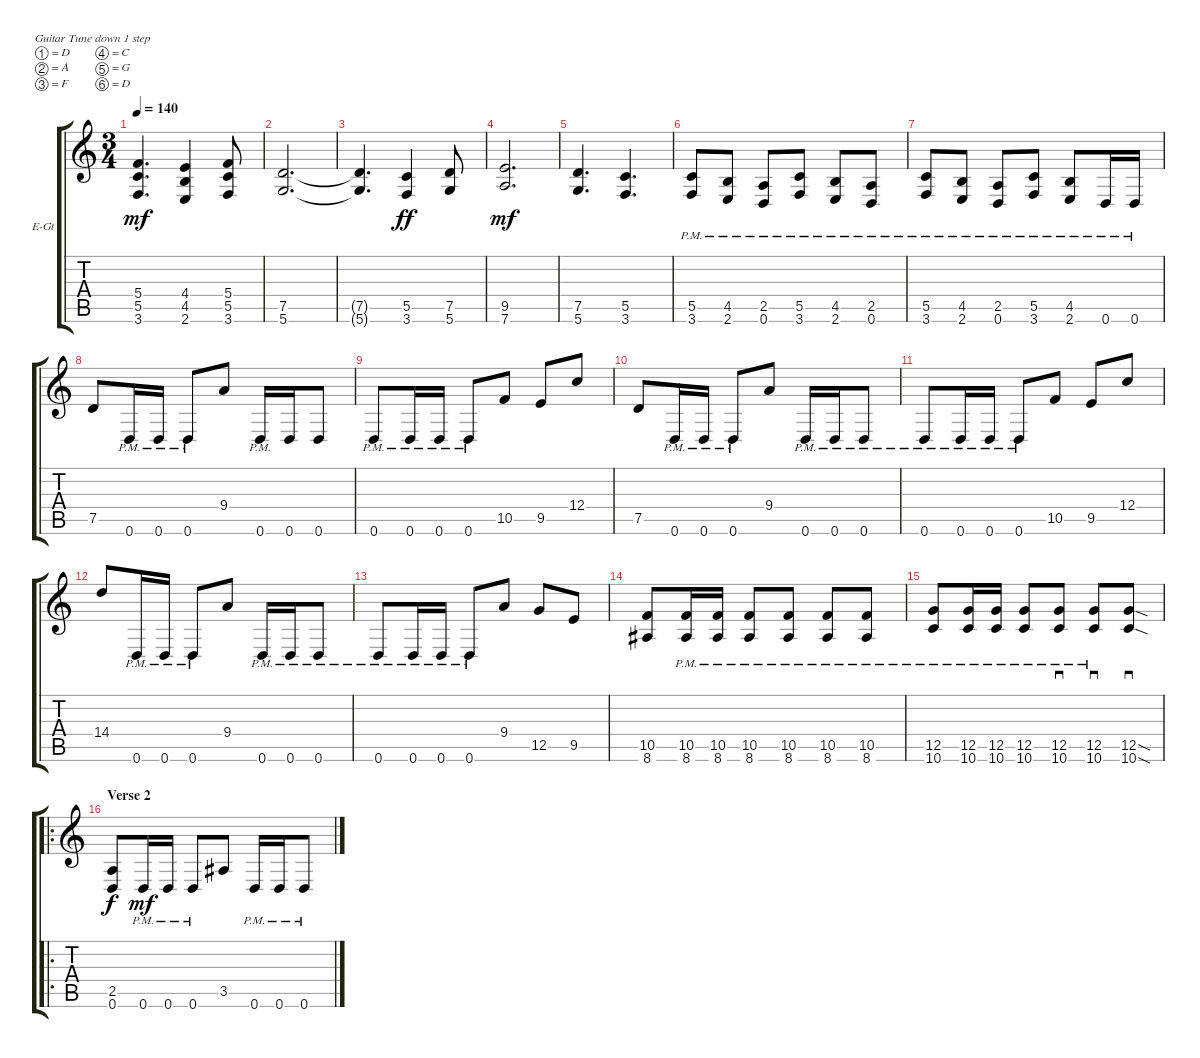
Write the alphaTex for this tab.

\defaultSystemsLayout 4
\bracketExtendMode groupsimilarinstruments
\firstSystemTrackNameOrientation horizontal
\otherSystemsTrackNameOrientation horizontal
\track ("Mille" "E-Gt") {instrument distortionguitar}
\staff {score tabs}
\tuning (D4 A3 F3 C3 G2 D2)
\ts (3 4)
\tempo 140
\clef g2
\ks c
(3.6 5.5 5.4).4{d dy mf} (2.6 4.5 4.4).4 (3.6 5.5 5.4).8 |
(5.6 7.5).2{d} |
(7.5{t} 5.6{t}).4{d} (3.6 5.5).4{dy ff} (5.6 7.5).8 |
(9.5 7.6).2{d dy mf} |
(5.6 7.5).4{d} (3.6 5.5).4{d} |
(3.6{pm} 5.5{pm}).8 (4.5{pm} 2.6{pm}).8 (2.5{pm} 0.6{pm}).8 (3.6{pm} 5.5{pm}).8 (4.5{pm} 2.6{pm}).8 (2.5{pm} 0.6{pm}).8 |
(3.6{pm} 5.5{pm}).8 (4.5{pm} 2.6{pm}).8 (2.5{pm} 0.6{pm}).8 (3.6{pm} 5.5{pm}).8 (4.5{pm} 2.6{pm}).8 0.6{pm}.16 0.6{pm}.16 |
7.5.8 0.6{pm}.16 0.6{pm}.16 0.6{pm}.8 9.4.8 0.6{pm}.16 0.6.16 0.6.8 |
0.6{pm}.8{beam merge} 0.6{pm}.16{beam merge} 0.6{pm}.16 0.6{pm}.8 10.5.8 9.5.8 12.4.8 |
7.5.8 0.6{pm}.16 0.6{pm}.16 0.6{pm}.8 9.4.8 0.6{pm}.16 0.6{pm}.16 0.6{pm}.8 |
0.6{pm}.8{beam merge} 0.6{pm}.16{beam merge} 0.6{pm}.16 0.6{pm}.8 10.5.8 9.5.8 12.4.8 |
14.4.8 0.6{pm}.16 0.6{pm}.16 0.6{pm}.8 9.4.8 0.6{pm}.16 0.6{pm}.16 0.6{pm}.8 |
0.6{pm}.8{beam merge} 0.6{pm}.16{beam merge} 0.6{pm}.16 0.6{pm}.8 9.4.8 12.5.8 9.5.8 |
(8.6 10.5).8 (8.6{pm} 10.5{pm}).16 (8.6{pm} 10.5{pm}).16 (8.6{pm} 10.5{pm}).8 (8.6{pm} 10.5{pm}).8 (8.6{pm} 10.5{pm}).8 (8.6{pm} 10.5{pm}).8 |
(10.6 12.5{pm}).8 (10.6{pm} 12.5{pm}).16 (10.6{pm} 12.5{pm}).16 (10.6 12.5{pm}).8 (12.5{pm} 10.6).8{sd} (12.5{pm} 10.6).8{sd} (10.6{sod} 12.5{sod}).8{sd} |
\ro
\section ("" "Verse 2")
(0.6 2.5).8{dy f} 0.6{pm}.16{dy mf} 0.6{pm}.16 0.6{pm}.8 3.5.8 0.6{pm}.16 0.6{pm}.16 0.6{pm}.8
